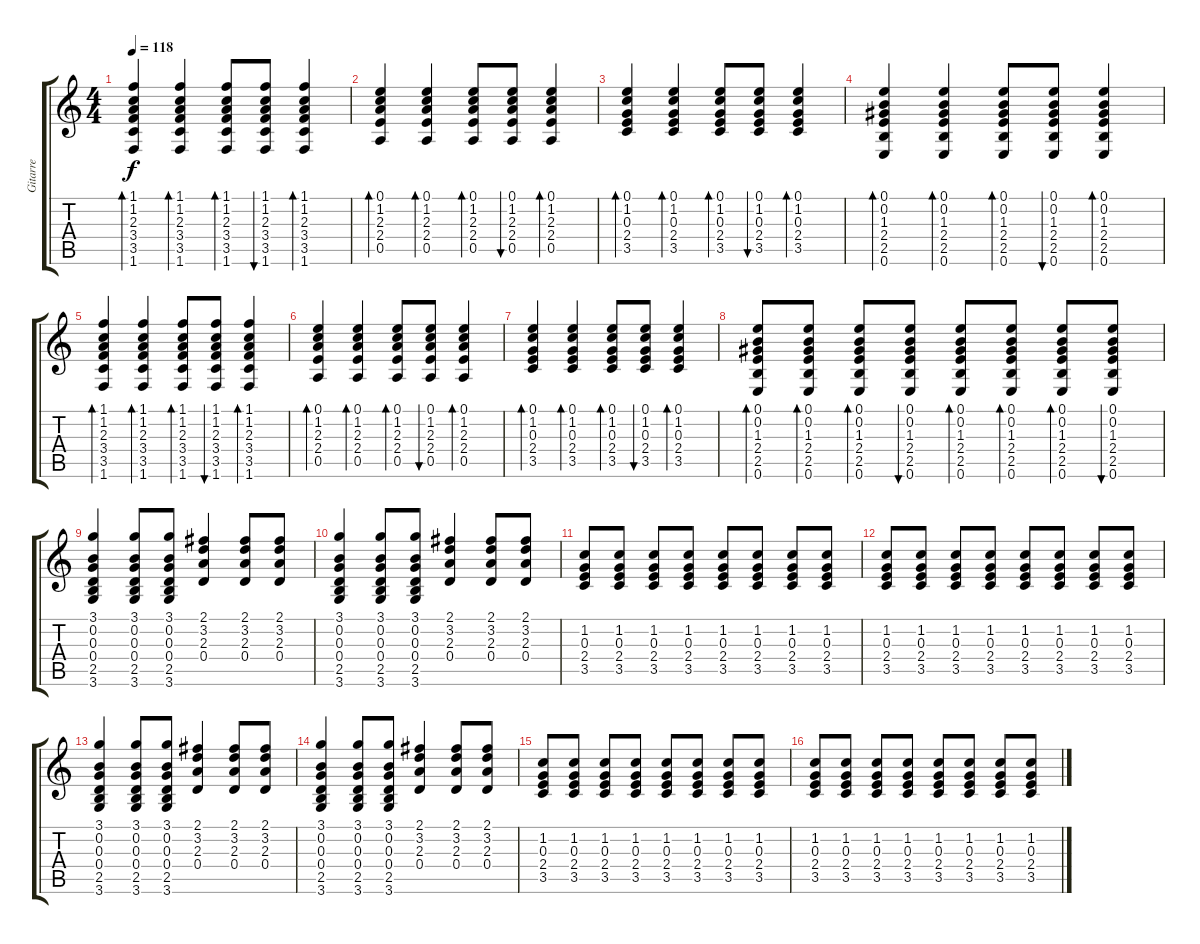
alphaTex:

\track ("Gitarre" "Gitarre") {instrument electricguitarjazz}
\staff {score tabs}
\tuning (E4 B3 G3 D3 A2 E2) {hide}
\ts (4 4)
\tempo 118
\clef g2
\ks c
(1.1 1.2 2.3 3.4 3.5 1.6).4{bd 60 dy f} (1.1 1.2 2.3 3.4 3.5 1.6).4{bd 60} (1.1 1.2 2.3 3.4 3.5 1.6).8{bd 60} (1.1 1.2 2.3 3.4 3.5 1.6).8{bu 60} (1.1 1.2 2.3 3.4 3.5 1.6).4{bd 60} |
(0.1 1.2 2.3 2.4 0.5).4{bd 60} (0.1 1.2 2.3 2.4 0.5).4{bd 60} (0.1 1.2 2.3 2.4 0.5).8{bd 60} (0.1 1.2 2.3 2.4 0.5).8{bu 60} (0.1 1.2 2.3 2.4 0.5).4{bd 60} |
(0.1 1.2 0.3 2.4 3.5).4{bd 60} (0.1 1.2 0.3 2.4 3.5).4{bd 60} (0.1 1.2 0.3 2.4 3.5).8{bd 60} (0.1 1.2 0.3 2.4 3.5).8{bu 60} (0.1 1.2 0.3 2.4 3.5).4{bd 60} |
(0.1 0.2 1.3 2.4 2.5 0.6).4{bd 60} (0.1 0.2 1.3 2.4 2.5 0.6).4{bd 60} (0.1 0.2 1.3 2.4 2.5 0.6).8{bd 60} (0.1 0.2 1.3 2.4 2.5 0.6).8{bu 60} (0.1 0.2 1.3 2.4 2.5 0.6).4{bd 60} |
(1.1 1.2 2.3 3.4 3.5 1.6).4{bd 60} (1.1 1.2 2.3 3.4 3.5 1.6).4{bd 60} (1.1 1.2 2.3 3.4 3.5 1.6).8{bd 60} (1.1 1.2 2.3 3.4 3.5 1.6).8{bu 60} (1.1 1.2 2.3 3.4 3.5 1.6).4{bd 60} |
(0.1 1.2 2.3 2.4 0.5).4{bd 60} (0.1 1.2 2.3 2.4 0.5).4{bd 60} (0.1 1.2 2.3 2.4 0.5).8{bd 60} (0.1 1.2 2.3 2.4 0.5).8{bu 60} (0.1 1.2 2.3 2.4 0.5).4{bd 60} |
(0.1 1.2 0.3 2.4 3.5).4{bd 60} (0.1 1.2 0.3 2.4 3.5).4{bd 60} (0.1 1.2 0.3 2.4 3.5).8{bd 60} (0.1 1.2 0.3 2.4 3.5).8{bu 60} (0.1 1.2 0.3 2.4 3.5).4{bd 60} |
(0.1 0.2 1.3 2.4 2.5 0.6).8{bd 60} (0.1 0.2 1.3 2.4 2.5 0.6).8{bd 60} (0.1 0.2 1.3 2.4 2.5 0.6).8{bd 60} (0.1 0.2 1.3 2.4 2.5 0.6).8{bu 60} (0.1 0.2 1.3 2.4 2.5 0.6).8{bd 60} (0.1 0.2 1.3 2.4 2.5 0.6).8{bd 60} (0.1 0.2 1.3 2.4 2.5 0.6).8{bd 60} (0.1 0.2 1.3 2.4 2.5 0.6).8{bu 60} |
(3.1 0.2 0.3 0.4 2.5 3.6).4 (3.1 0.2 0.3 0.4 2.5 3.6).8 (3.1 0.2 0.3 0.4 2.5 3.6).8 (2.1 3.2 2.3 0.4).4 (2.1 3.2 2.3 0.4).8 (2.1 3.2 2.3 0.4).8 |
(3.1 0.2 0.3 0.4 2.5 3.6).4 (3.1 0.2 0.3 0.4 2.5 3.6).8 (3.1 0.2 0.3 0.4 2.5 3.6).8 (2.1 3.2 2.3 0.4).4 (2.1 3.2 2.3 0.4).8 (2.1 3.2 2.3 0.4).8 |
(1.2 0.3 2.4 3.5).8 (1.2 0.3 2.4 3.5).8 (1.2 0.3 2.4 3.5).8 (1.2 0.3 2.4 3.5).8 (1.2 0.3 2.4 3.5).8 (1.2 0.3 2.4 3.5).8 (1.2 0.3 2.4 3.5).8 (1.2 0.3 2.4 3.5).8 |
(1.2 0.3 2.4 3.5).8 (1.2 0.3 2.4 3.5).8 (1.2 0.3 2.4 3.5).8 (1.2 0.3 2.4 3.5).8 (1.2 0.3 2.4 3.5).8 (1.2 0.3 2.4 3.5).8 (1.2 0.3 2.4 3.5).8 (1.2 0.3 2.4 3.5).8 |
(3.1 0.2 0.3 0.4 2.5 3.6).4 (3.1 0.2 0.3 0.4 2.5 3.6).8 (3.1 0.2 0.3 0.4 2.5 3.6).8 (2.1 3.2 2.3 0.4).4 (2.1 3.2 2.3 0.4).8 (2.1 3.2 2.3 0.4).8 |
(3.1 0.2 0.3 0.4 2.5 3.6).4 (3.1 0.2 0.3 0.4 2.5 3.6).8 (3.1 0.2 0.3 0.4 2.5 3.6).8 (2.1 3.2 2.3 0.4).4 (2.1 3.2 2.3 0.4).8 (2.1 3.2 2.3 0.4).8 |
(1.2 0.3 2.4 3.5).8 (1.2 0.3 2.4 3.5).8 (1.2 0.3 2.4 3.5).8 (1.2 0.3 2.4 3.5).8 (1.2 0.3 2.4 3.5).8 (1.2 0.3 2.4 3.5).8 (1.2 0.3 2.4 3.5).8 (1.2 0.3 2.4 3.5).8 |
(1.2 0.3 2.4 3.5).8 (1.2 0.3 2.4 3.5).8 (1.2 0.3 2.4 3.5).8 (1.2 0.3 2.4 3.5).8 (1.2 0.3 2.4 3.5).8 (1.2 0.3 2.4 3.5).8 (1.2 0.3 2.4 3.5).8 (1.2 0.3 2.4 3.5).8
